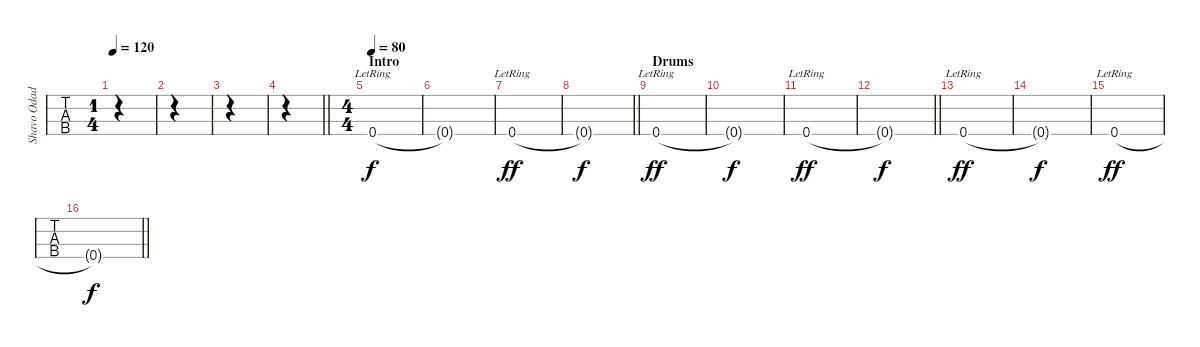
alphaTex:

\track ("Shavo Odadjian (bass)" "Shavo Odad") {instrument electricbasspick}
\staff {tabs}
\tuning (G2 D2 A1 D1) {hide}
\ts (1 4)
\tempo 120
\clef f4
\ks c
|
|
|
\barLineRight lightlight
|
\ts (4 4)
\section ("" "Intro")
\tempo 80
0.4{ac lr}.1 |
0.4{t}.1{dy f} |
0.4{ac lr}.1{dy ff} |
\barLineRight lightlight
0.4{t}.1{dy f} |
\section ("" "Drums")
0.4{ac lr}.1{dy ff} |
0.4{t}.1{dy f} |
0.4{ac lr}.1{dy ff} |
\barLineRight lightlight
0.4{t}.1{dy f} |
0.4{ac lr}.1{dy ff} |
0.4{t}.1{dy f} |
0.4{ac lr}.1{dy ff} |
\barLineRight lightlight
0.4{t}.1{dy f}
